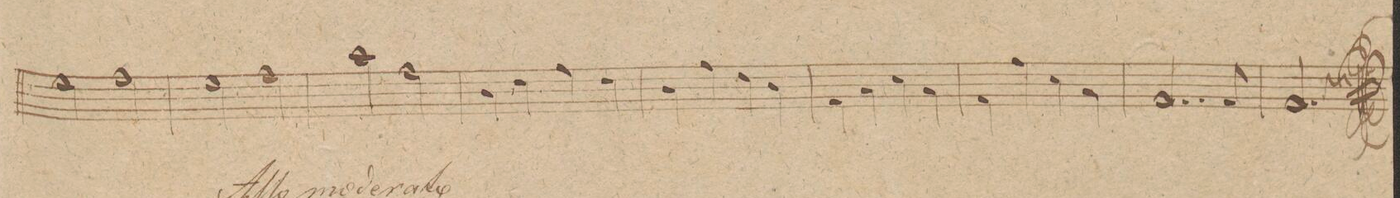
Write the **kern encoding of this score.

**kern	**dynam
*I"Fagotto. 1mo	*
*clefF4	*
*k[f#c#g#]	*
*met(c|)	*
*M2/2	*
2G#\	.
2A\	.
=308	=308
2G#\	.
2A\	.
=309	=309
2c#\	.
2A\	.
=310	=310
4D\	.
4F#\	.
4A\	.
4F#\	.
=311	=311
4D\	.
4A\	.
4F#\	.
4D\	.
=312	=312
4AA\	.
4C#\	.
4E\	.
4C#\	.
=313	=313
4AA\	.
4A\	.
4E\	.
4C#\	.
=314	=314
2..AA/	.
8AA/	.
=315	=315
2.AA/	.
4r	.
==	==
*-	*-
